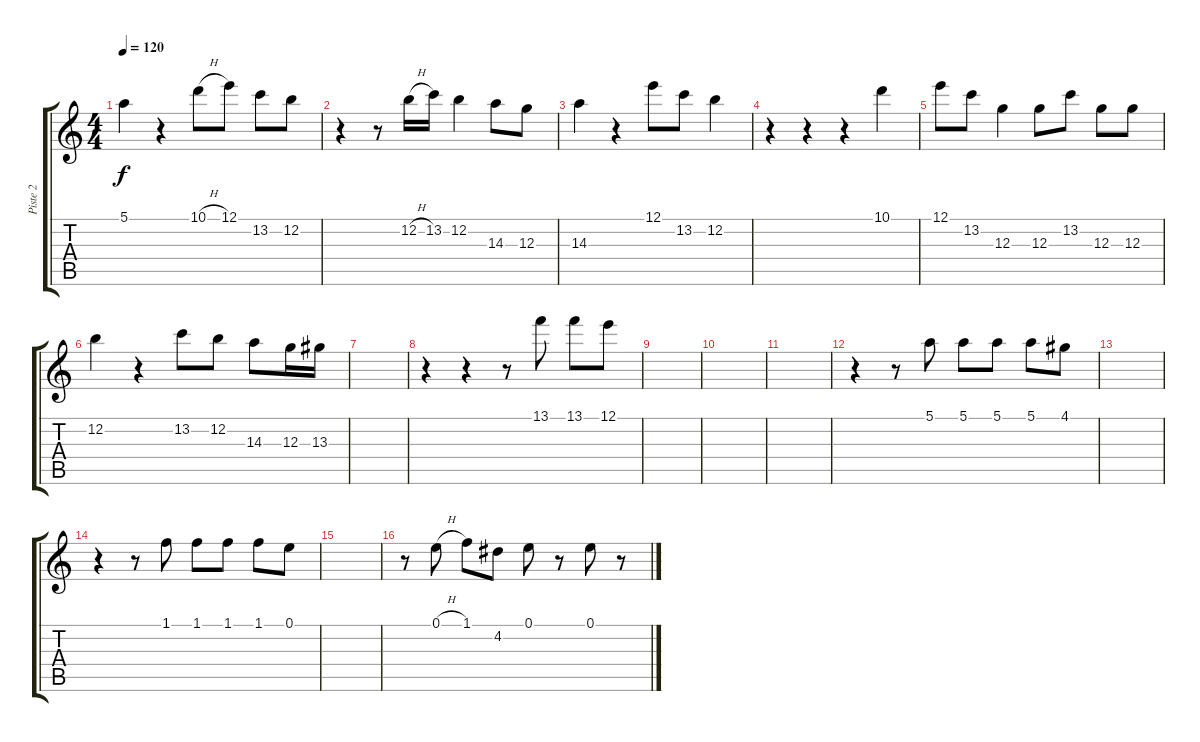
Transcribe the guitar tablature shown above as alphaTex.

\track ("Piste 2" "Piste 2") {instrument overdrivenguitar}
\staff {score tabs}
\tuning (E4 B3 G3 D3 A2 E2) {hide}
\ts (4 4)
\tempo 120
\clef g2
\ks c
5.1.4{dy f} r.4 10.1{h}.8 12.1.8 13.2.8 12.2.8 |
r.4 r.8 12.2{h}.16 13.2.16 12.2.4 14.3.8 12.3.8 |
14.3.4 r.4 12.1.8 13.2.8 12.2.4 |
r.4 r.4 r.4 10.1.4 |
12.1.8 13.2.8 12.3.4 12.3.8 13.2.8 12.3.8 12.3.8 |
12.2.4 r.4 13.2.8 12.2.8 14.3.8 12.3.16 13.3.16 |
|
r.4 r.4 r.8 13.1.8 13.1.8 12.1.8 |
|
|
|
r.4 r.8 5.1.8 5.1.8 5.1.8 5.1.8 4.1.8 |
|
r.4 r.8 1.1.8 1.1.8 1.1.8 1.1.8 0.1.8 |
|
r.8 0.1{h}.8 1.1.8 4.2.8 0.1.8 r.8 0.1.8 r.8
